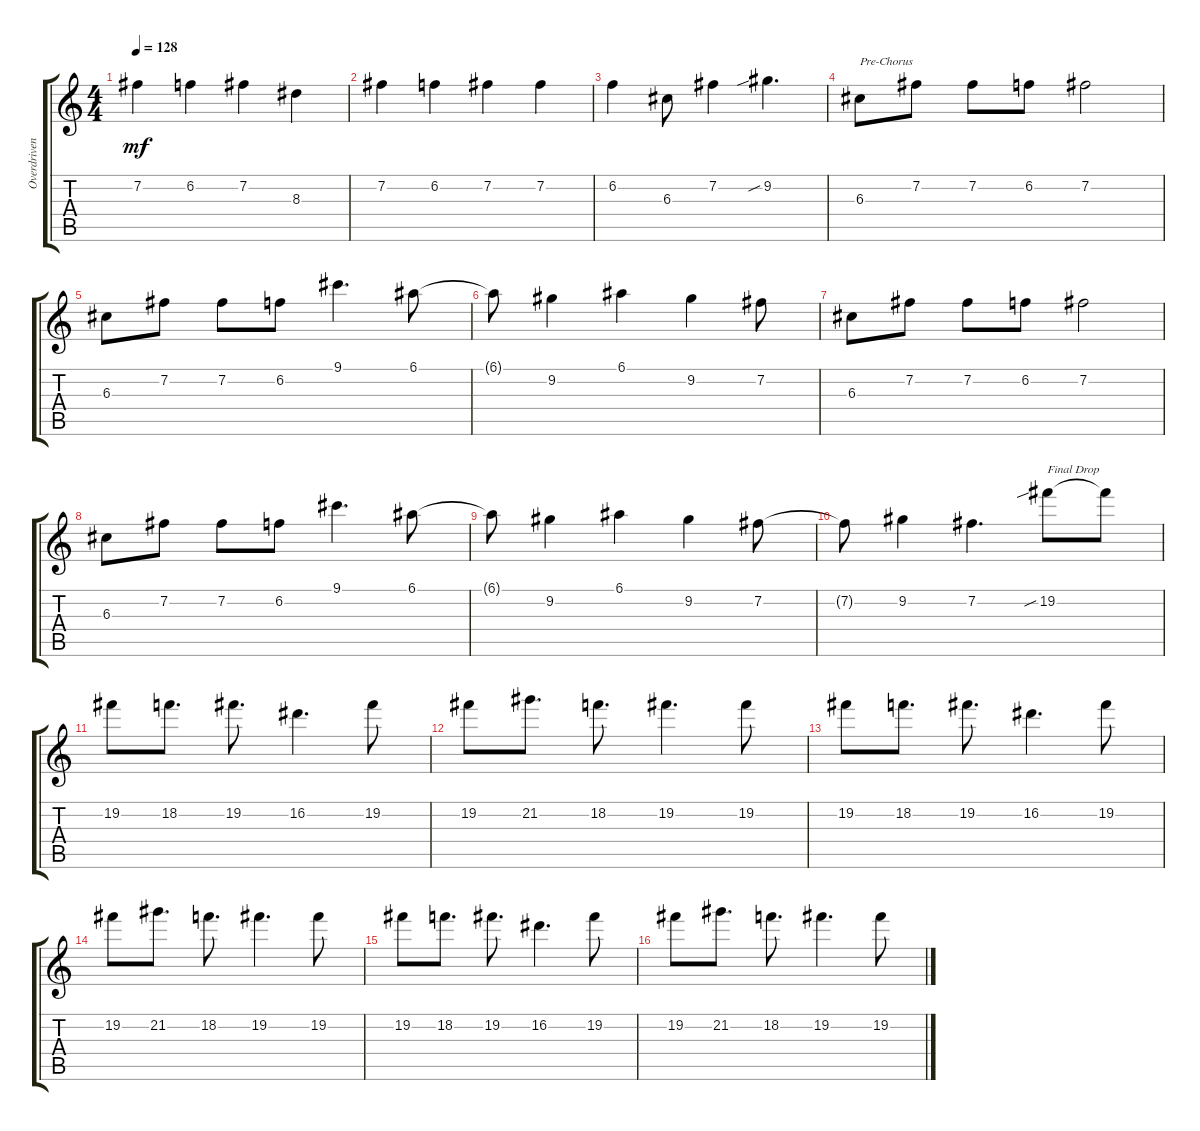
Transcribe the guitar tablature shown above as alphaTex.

\track ("Overdriven Guitar" "Overdriven") {instrument overdrivenguitar}
\staff {score tabs}
\tuning (E4 B3 G3 D3 A2 E2) {hide}
\ts (4 4)
\tempo 128
\clef g2
\ks c
7.2.4{dy mf} 6.2.4 7.2.4 8.3.4 |
7.2.4 6.2.4 7.2.4 7.2.4 |
6.2.4 6.3.8 7.2.4 9.2{sib}.4{d} |
6.3.8{txt "Pre-Chorus"} 7.2.8 7.2.8 6.2.8 7.2.2 |
6.3.8 7.2.8 7.2.8 6.2.8 9.1.4{d} 6.1.8 |
6.1{t}.8 9.2.4 6.1.4 9.2.4 7.2.8 |
6.3.8 7.2.8 7.2.8 6.2.8 7.2.2 |
6.3.8 7.2.8 7.2.8 6.2.8 9.1.4{d} 6.1.8 |
6.1{t}.8 9.2.4 6.1.4 9.2.4 7.2.8 |
7.2{t}.8 9.2.4 7.2.4{d} 19.2{sib}.8{txt "Final Drop"} 19.2{t}.8 |
19.2.8 18.2.8{d} 19.2.8{d} 16.2.4{d} 19.2.8 |
19.2.8 21.2.8{d} 18.2.8{d} 19.2.4{d} 19.2.8 |
19.2.8 18.2.8{d} 19.2.8{d} 16.2.4{d} 19.2.8 |
19.2.8 21.2.8{d} 18.2.8{d} 19.2.4{d} 19.2.8 |
19.2.8 18.2.8{d} 19.2.8{d} 16.2.4{d} 19.2.8 |
19.2.8 21.2.8{d} 18.2.8{d} 19.2.4{d} 19.2.8
